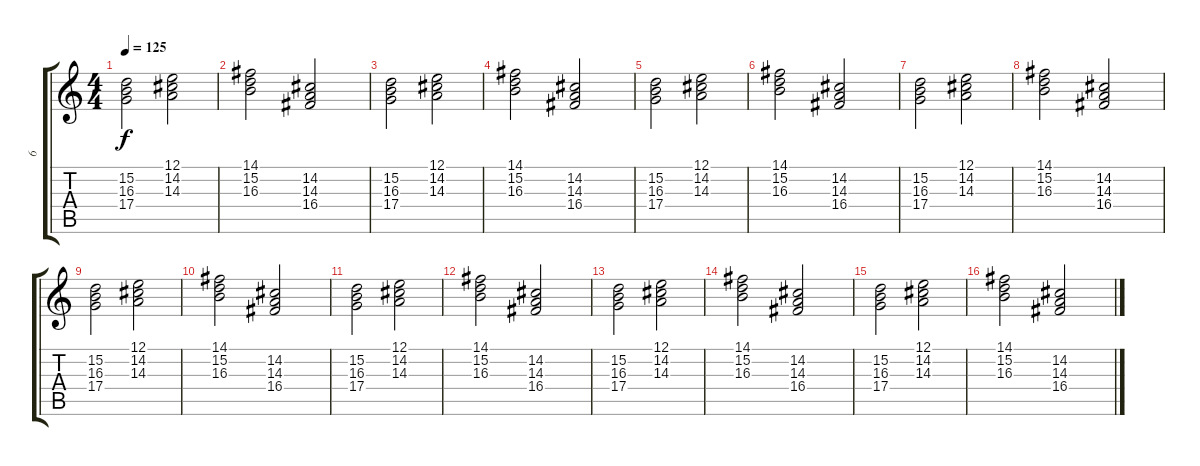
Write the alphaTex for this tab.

\track ("6" "6") {instrument stringensemble2}
\staff {score tabs}
\tuning (E4 B3 G3 D3 A2 E2) {hide}
\ts (4 4)
\tempo 125
\clef g2
\ks c
(15.2 16.3 17.4).2{dy f} (12.1 14.2 14.3).2 |
(14.1 15.2 16.3).2 (14.2 14.3 16.4).2 |
(15.2 16.3 17.4).2 (12.1 14.2 14.3).2 |
(14.1 15.2 16.3).2 (14.2 14.3 16.4).2 |
(15.2 16.3 17.4).2 (12.1 14.2 14.3).2 |
(14.1 15.2 16.3).2 (14.2 14.3 16.4).2 |
(15.2 16.3 17.4).2 (12.1 14.2 14.3).2 |
(14.1 15.2 16.3).2 (14.2 14.3 16.4).2 |
(15.2 16.3 17.4).2 (12.1 14.2 14.3).2 |
(14.1 15.2 16.3).2 (14.2 14.3 16.4).2 |
(15.2 16.3 17.4).2 (12.1 14.2 14.3).2 |
(14.1 15.2 16.3).2 (14.2 14.3 16.4).2 |
(15.2 16.3 17.4).2 (12.1 14.2 14.3).2 |
(14.1 15.2 16.3).2 (14.2 14.3 16.4).2 |
(15.2 16.3 17.4).2 (12.1 14.2 14.3).2 |
(14.1 15.2 16.3).2 (14.2 14.3 16.4).2
